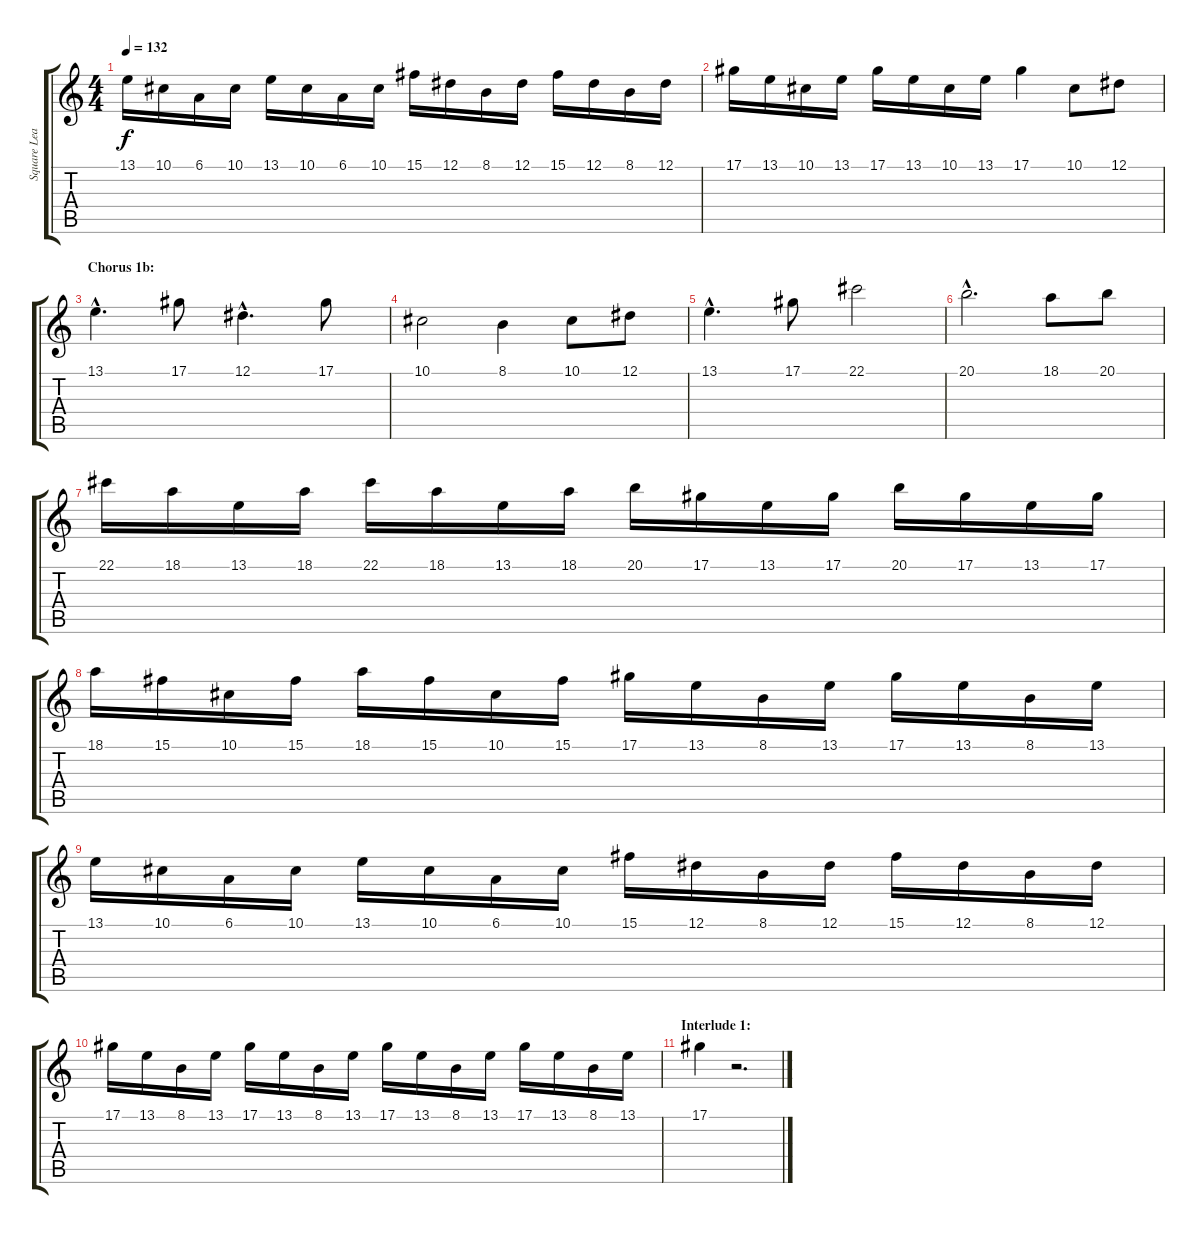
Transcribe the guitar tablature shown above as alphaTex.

\track ("Square Lead" "Square Lea") {instrument lead1square}
\staff {score tabs}
\tuning (Eb4 Bb3 Gb3 Db3 Ab2 Eb2) {hide}
\ts (4 4)
\tempo 132
\clef g2
\ks c
13.1.16{dy f} 10.1.16 6.1.16 10.1.16 13.1.16 10.1.16 6.1.16 10.1.16 15.1.16 12.1.16 8.1.16 12.1.16 15.1.16 12.1.16 8.1.16 12.1.16 |
17.1.16 13.1.16 10.1.16 13.1.16 17.1.16 13.1.16 10.1.16 13.1.16 17.1.4 10.1.8 12.1.8 |
\section ("" "Chorus 1b:")
13.1{hac}.4{d} 17.1.8 12.1{hac}.4{d} 17.1.8 |
10.1.2 8.1.4 10.1.8 12.1.8 |
13.1{hac}.4{d} 17.1.8 22.1.2 |
20.1{hac}.2{d} 18.1.8 20.1.8 |
22.1.16 18.1.16 13.1.16 18.1.16 22.1.16 18.1.16 13.1.16 18.1.16 20.1.16 17.1.16 13.1.16 17.1.16 20.1.16 17.1.16 13.1.16 17.1.16 |
18.1.16 15.1.16 10.1.16 15.1.16 18.1.16 15.1.16 10.1.16 15.1.16 17.1.16 13.1.16 8.1.16 13.1.16 17.1.16 13.1.16 8.1.16 13.1.16 |
13.1.16 10.1.16 6.1.16 10.1.16 13.1.16 10.1.16 6.1.16 10.1.16 15.1.16 12.1.16 8.1.16 12.1.16 15.1.16 12.1.16 8.1.16 12.1.16 |
17.1.16 13.1.16 8.1.16 13.1.16 17.1.16 13.1.16 8.1.16 13.1.16 17.1.16 13.1.16 8.1.16 13.1.16 17.1.16 13.1.16 8.1.16 13.1.16 |
\section ("" "Interlude 1:")
17.1.4 r.2{d}
